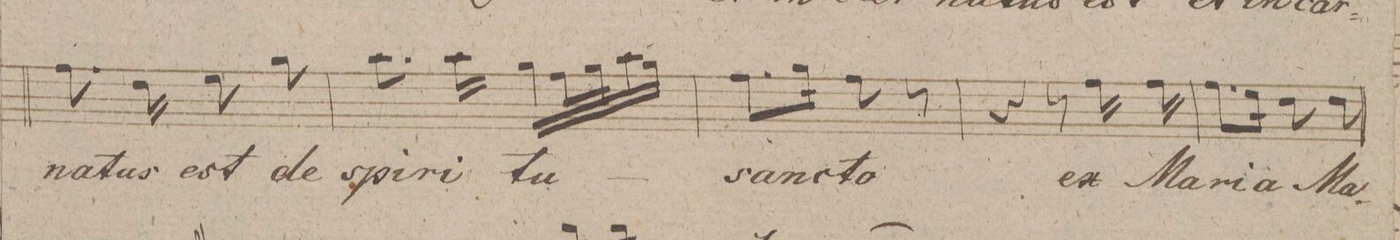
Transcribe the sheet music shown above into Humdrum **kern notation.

**kern	**text	**dynam
*I"Soprano.	*	*
*clefC1	*	*
*k[f#]	*	*
*M2/4	*	*
8.dd\	-na-	.
16b\	-tus	.
8cc\	est	.
8ee\	de	.
=103	=103	=103
8.ff\	spi-	.
*16\left	*	*
16ff\	-ri-	.
*16\right	*	*
16ee\LL	-tu	.
*32\left	*	*
32dd\L	.	.
*32\right	*	*
32ee\J	.	.
16ff\	.	.
16ee\JJ	.	.
=104	=104	=104
8.dd\L	san-	.
16ee\Jk	.	.
8dd\	-cto	.
8r	.	.
=105	=105	=105
4r	.	.
8r	.	.
16dd\	ex	.
16dd\	Ma-	.
=106	=106	=106
8.dd\L	-ri-	.
16cc\Jk	.	.
8b\	-a	.
8b\	Ma-	.
=107	=107	=107
*-	*-	*-
